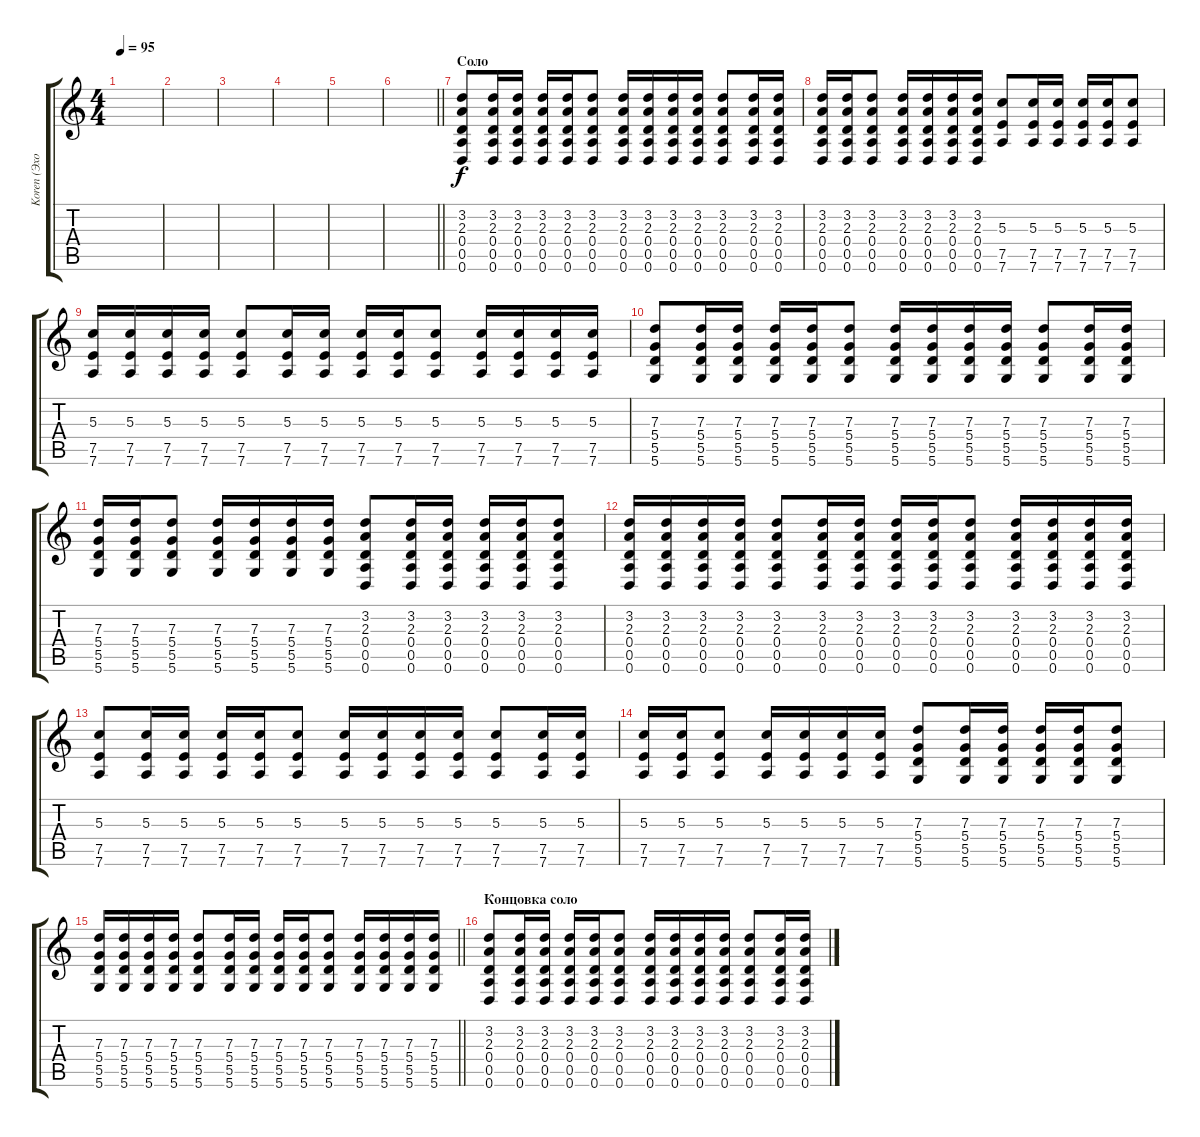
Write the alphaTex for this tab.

\track ("Koren (Эхо)" "Koren (Эхо") {instrument distortionguitar}
\staff {score tabs}
\tuning (E4 B3 G3 D3 A2 D2) {hide}
\ts (4 4)
\tempo 95
\clef g2
\ks c
|
|
|
|
|
\barLineRight lightlight
|
\section ("" "Соло")
(3.2 2.3 0.4 0.5 0.6).8{dy f instrument acousticguitarsteel} (3.2 2.3 0.4 0.5 0.6).16 (3.2 2.3 0.4 0.5 0.6).16 (3.2 2.3 0.4 0.5 0.6).16 (3.2 2.3 0.4 0.5 0.6).16 (3.2 2.3 0.4 0.5 0.6).8 (3.2 2.3 0.4 0.5 0.6).16 (3.2 2.3 0.4 0.5 0.6).16 (3.2 2.3 0.4 0.5 0.6).16 (3.2 2.3 0.4 0.5 0.6).16 (3.2 2.3 0.4 0.5 0.6).8 (3.2 2.3 0.4 0.5 0.6).16 (3.2 2.3 0.4 0.5 0.6).16 |
(3.2 2.3 0.4 0.5 0.6).16 (3.2 2.3 0.4 0.5 0.6).16 (3.2 2.3 0.4 0.5 0.6).8 (3.2 2.3 0.4 0.5 0.6).16 (3.2 2.3 0.4 0.5 0.6).16 (3.2 2.3 0.4 0.5 0.6).16 (3.2 2.3 0.4 0.5 0.6).16 (5.3 7.5 7.6).8 (5.3 7.5 7.6).16 (5.3 7.5 7.6).16 (5.3 7.5 7.6).16 (5.3 7.5 7.6).16 (5.3 7.5 7.6).8 |
(5.3 7.5 7.6).16 (5.3 7.5 7.6).16 (5.3 7.5 7.6).16 (5.3 7.5 7.6).16 (5.3 7.5 7.6).8 (5.3 7.5 7.6).16 (5.3 7.5 7.6).16 (5.3 7.5 7.6).16 (5.3 7.5 7.6).16 (5.3 7.5 7.6).8 (5.3 7.5 7.6).16 (5.3 7.5 7.6).16 (5.3 7.5 7.6).16 (5.3 7.5 7.6).16 |
(7.3 5.4 5.5 5.6).8 (7.3 5.4 5.5 5.6).16 (7.3 5.4 5.5 5.6).16 (7.3 5.4 5.5 5.6).16 (7.3 5.4 5.5 5.6).16 (7.3 5.4 5.5 5.6).8 (7.3 5.4 5.5 5.6).16 (7.3 5.4 5.5 5.6).16 (7.3 5.4 5.5 5.6).16 (7.3 5.4 5.5 5.6).16 (7.3 5.4 5.5 5.6).8 (7.3 5.4 5.5 5.6).16 (7.3 5.4 5.5 5.6).16 |
(7.3 5.4 5.5 5.6).16 (7.3 5.4 5.5 5.6).16 (7.3 5.4 5.5 5.6).8 (7.3 5.4 5.5 5.6).16 (7.3 5.4 5.5 5.6).16 (7.3 5.4 5.5 5.6).16 (7.3 5.4 5.5 5.6).16 (3.2 2.3 0.4 0.5 0.6).8 (3.2 2.3 0.4 0.5 0.6).16 (3.2 2.3 0.4 0.5 0.6).16 (3.2 2.3 0.4 0.5 0.6).16 (3.2 2.3 0.4 0.5 0.6).16 (3.2 2.3 0.4 0.5 0.6).8 |
(3.2 2.3 0.4 0.5 0.6).16 (3.2 2.3 0.4 0.5 0.6).16 (3.2 2.3 0.4 0.5 0.6).16 (3.2 2.3 0.4 0.5 0.6).16 (3.2 2.3 0.4 0.5 0.6).8 (3.2 2.3 0.4 0.5 0.6).16 (3.2 2.3 0.4 0.5 0.6).16 (3.2 2.3 0.4 0.5 0.6).16 (3.2 2.3 0.4 0.5 0.6).16 (3.2 2.3 0.4 0.5 0.6).8 (3.2 2.3 0.4 0.5 0.6).16 (3.2 2.3 0.4 0.5 0.6).16 (3.2 2.3 0.4 0.5 0.6).16 (3.2 2.3 0.4 0.5 0.6).16 |
(5.3 7.5 7.6).8 (5.3 7.5 7.6).16 (5.3 7.5 7.6).16 (5.3 7.5 7.6).16 (5.3 7.5 7.6).16 (5.3 7.5 7.6).8 (5.3 7.5 7.6).16 (5.3 7.5 7.6).16 (5.3 7.5 7.6).16 (5.3 7.5 7.6).16 (5.3 7.5 7.6).8 (5.3 7.5 7.6).16 (5.3 7.5 7.6).16 |
(5.3 7.5 7.6).16 (5.3 7.5 7.6).16 (5.3 7.5 7.6).8 (5.3 7.5 7.6).16 (5.3 7.5 7.6).16 (5.3 7.5 7.6).16 (5.3 7.5 7.6).16 (7.3 5.4 5.5 5.6).8 (7.3 5.4 5.5 5.6).16 (7.3 5.4 5.5 5.6).16 (7.3 5.4 5.5 5.6).16 (7.3 5.4 5.5 5.6).16 (7.3 5.4 5.5 5.6).8 |
\barLineRight lightlight
(7.3 5.4 5.5 5.6).16 (7.3 5.4 5.5 5.6).16 (7.3 5.4 5.5 5.6).16 (7.3 5.4 5.5 5.6).16 (7.3 5.4 5.5 5.6).8 (7.3 5.4 5.5 5.6).16 (7.3 5.4 5.5 5.6).16 (7.3 5.4 5.5 5.6).16 (7.3 5.4 5.5 5.6).16 (7.3 5.4 5.5 5.6).8 (7.3 5.4 5.5 5.6).16 (7.3 5.4 5.5 5.6).16 (7.3 5.4 5.5 5.6).16 (7.3 5.4 5.5 5.6).16 |
\section ("" "Концовка соло")
(3.2 2.3 0.4 0.5 0.6).8{instrument acousticguitarsteel} (3.2 2.3 0.4 0.5 0.6).16 (3.2 2.3 0.4 0.5 0.6).16 (3.2 2.3 0.4 0.5 0.6).16 (3.2 2.3 0.4 0.5 0.6).16 (3.2 2.3 0.4 0.5 0.6).8 (3.2 2.3 0.4 0.5 0.6).16 (3.2 2.3 0.4 0.5 0.6).16 (3.2 2.3 0.4 0.5 0.6).16 (3.2 2.3 0.4 0.5 0.6).16 (3.2 2.3 0.4 0.5 0.6).8 (3.2 2.3 0.4 0.5 0.6).16 (3.2 2.3 0.4 0.5 0.6).16
